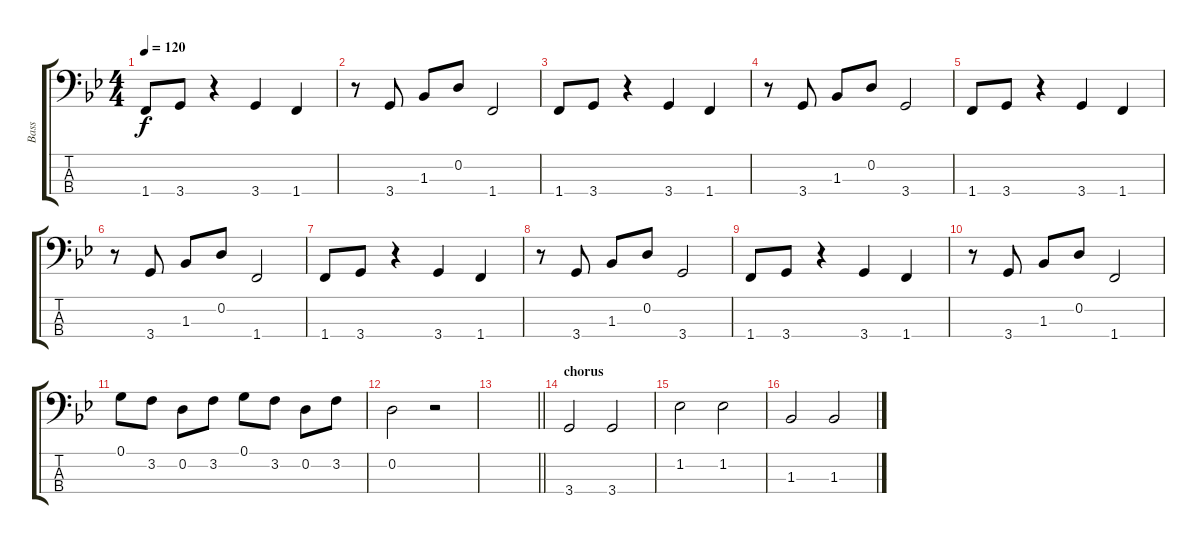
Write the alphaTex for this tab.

\track ("Bass" "Bass") {instrument acousticbass}
\staff {score tabs}
\tuning (G2 D2 A1 E1) {hide}
\ts (4 4)
\tempo 120
\clef f4
\ks gminor
1.4.8{dy f} 3.4.8 r.4 3.4.4 1.4.4 |
r.8 3.4.8 1.3.8 0.2.8 1.4.2 |
1.4.8 3.4.8 r.4 3.4.4 1.4.4 |
r.8 3.4.8 1.3.8 0.2.8 3.4.2 |
1.4.8 3.4.8 r.4 3.4.4 1.4.4 |
r.8 3.4.8 1.3.8 0.2.8 1.4.2 |
1.4.8 3.4.8 r.4 3.4.4 1.4.4 |
r.8 3.4.8 1.3.8 0.2.8 3.4.2 |
1.4.8 3.4.8 r.4 3.4.4 1.4.4 |
r.8 3.4.8 1.3.8 0.2.8 1.4.2 |
0.1.8 3.2.8 0.2.8 3.2.8 0.1.8 3.2.8 0.2.8 3.2.8 |
0.2.2 r.2 |
\barLineRight lightlight
|
\section ("" "chorus ")
3.4.2 3.4.2 |
1.2.2 1.2.2 |
1.3.2 1.3.2
